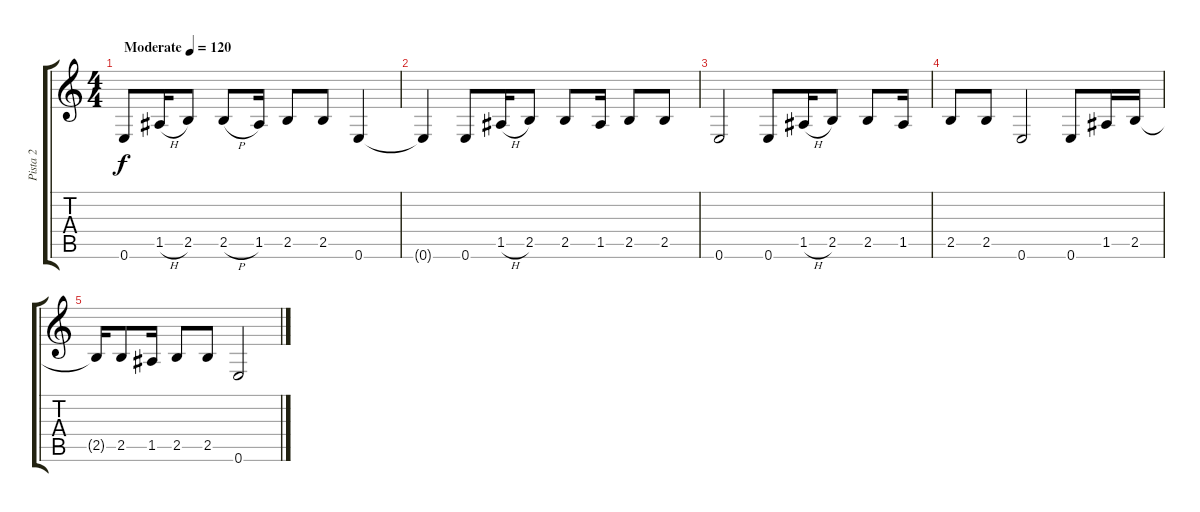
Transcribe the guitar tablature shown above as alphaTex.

\track ("Pista 2" "Pista 2") {instrument electricguitarclean}
\staff {score tabs}
\tuning (E4 B3 G3 D3 A2 E2) {hide}
\ts (4 4)
\tempo (120 "Moderate")
\clef g2
\ks c
0.6.8{dy f instrument electricguitarclean} 1.5{h}.16 2.5.8 2.5{h}.8 1.5.16 2.5.8 2.5.8 0.6.4 |
0.6{t}.4 0.6.8 1.5{h}.16 2.5.8 2.5.8 1.5.16 2.5.8 2.5.8 |
0.6.2 0.6.8 1.5{h}.16 2.5.8 2.5.8 1.5.16 |
2.5.8 2.5.8 0.6.2 0.6.8 1.5.16 2.5.16 |
2.5{t}.16 2.5.8 1.5.16 2.5.8 2.5.8 0.6.2
